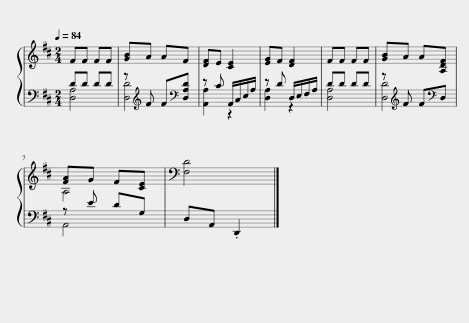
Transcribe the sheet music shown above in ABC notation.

X:1
%%score { ( 1 4 ) | ( 2 3 ) }
L:1/8
Q:1/4=84
M:2/4
I:linebreak $
K:D
V:1 treble
V:4 treble
V:2 bass
V:3 bass
V:1
 FF FF | [GB]A AF | [DF]E [CE]2 | [EG]F [DF]2 | FF FF | %5
 [GB]A A[A,DF] |$ [FA]G F[CE] | [F,D]4 |] %8
V:2
 DD DD | z[K:treble] F F[K:bass][D,A,D] | z C A,,/C,/E,/A,/ | z D D,/E,/F,/A,/ | DD DD | %5
 z[K:treble] F F[K:bass]D, |$ z E DG, | D,A,, .D,,2 |] %8
V:3
 [D,A,]4 | [D,D]4[K:treble][K:bass] | [A,,A,]2 z2 | [D,A,]2 z2 | [D,A,]4 | %5
 [D,D]4[K:treble][K:bass] |$ A,,4 | x4 |] %8
V:4
 x4 | x4 | x4 | x4 | x4 | %5
 x4 |$ A,4 | x4 |] %8
